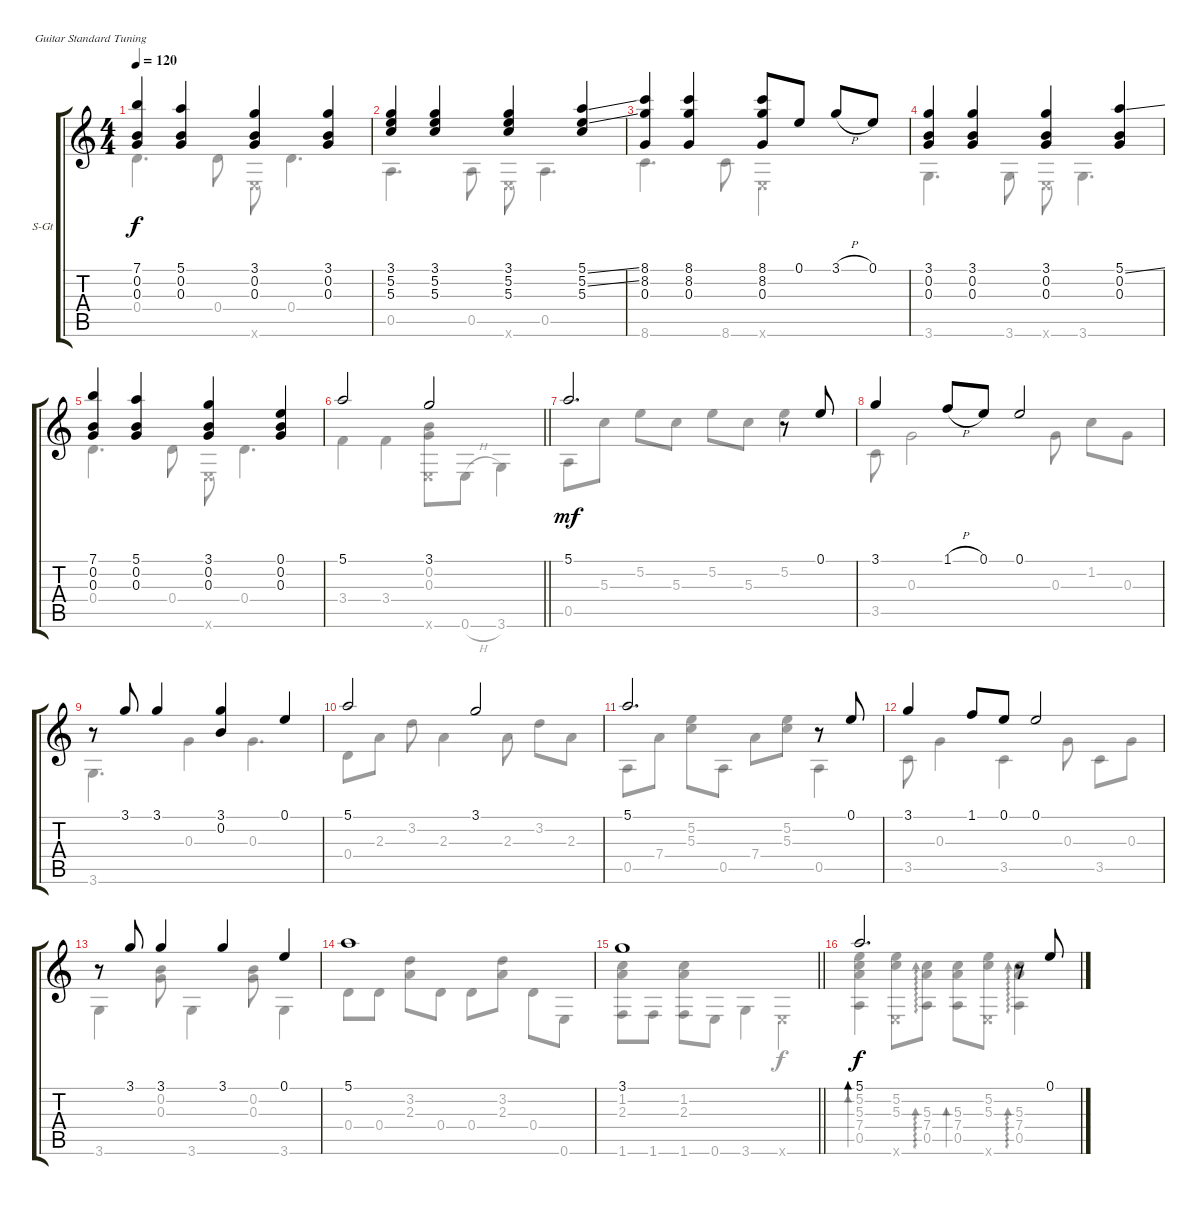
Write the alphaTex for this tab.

\defaultSystemsLayout 4
\bracketExtendMode groupsimilarinstruments
\firstSystemTrackNameOrientation horizontal
\otherSystemsTrackNameOrientation horizontal
\track ("Steel Guitar" "S-Gt") {instrument acousticguitarsteel}
\staff {score tabs}
\tuning (E4 B3 G3 D3 A2 E2)
\voice
\ts (4 4)
\scale
0.5
\tempo 120
\accidentals auto
\clef g2
\ottava regular
\simile none
\ks aminor
(7.1 0.2 0.3).4{dy f} (5.1 0.3 0.2).4 (3.1 0.2 0.3).4 (3.1 0.3 0.2).4 |
\scale
0.5 (3.1 5.2 5.3).4 (3.1 5.3 5.2).4 (3.1 5.2 5.3).4 (5.1{ss} 5.3 5.2{ss}).4 |
\scale
0.511429 (8.1 8.2 0.3).4 (8.1 0.3 8.2).4 (8.1 0.3 8.2).8 0.1.8 3.1{h}.8 0.1.8 |
\scale
0.488604 (3.1 0.2 0.3).4 (3.1 0.2 0.3).4 (3.1 0.2 0.3).4 (5.1{ss} 0.2 0.3).4 |
\scale
0.508571 (7.1 0.2 0.3).4 (5.1 0.3 0.2).4 (3.1 0.2 0.3).4 (0.1 0.3 0.2).4 |
\scale
0.491453
\barLineRight lightlight
5.1.2 3.1.2 |
\scale
0.5 5.1.2{d dy mf} r.8 0.1.8 |
\scale
0.5 3.1.4 1.1{h}.8 0.1.8 0.1.2 |
\scale
0.507143 r.8 3.1.8 3.1.4 (3.1 0.2).4 0.1.4 |
\scale
0.492877 5.1.2 3.1.2 |
\scale
0.505714 5.1.2{d} r.8 0.1.8 |
\scale
0.494302 3.1.4 1.1.8 0.1.8 0.1.2 |
\scale
0.505714 r.8 3.1.8 3.1.4 3.1.4 0.1.4 |
\scale
0.494302 5.1.1 |
\scale
0.488704
\barLineRight lightlight
3.1.1 |
\scale
0.511333 5.1.2{d bd 0 dy f} r.8{ad 0} 0.1.8
\voice
\clef g2
\ottava regular
\simile none
\ks aminor
0.4.4{d dy f} 0.4.8 0.6{x}.8 0.4.4{d} |
0.5.4{d} 0.5.8 0.6{x}.8 0.5.4{d} |
8.6.4{d} 8.6.8 0.6{x}.2 |
3.6.4{d} 3.6.8 0.6{x}.8 3.6.4{d} |
0.4.4{d} 0.4.8 0.6{x}.8 0.4.4{d} |
\barLineRight lightlight
3.4.4 3.4.4 (0.6{x} 0.2 0.3).8 0.6{h}.8 3.6.4 |
0.5.8{dy mf} 5.3.8 5.2.8 5.3.8 5.2.8 5.3.8 5.2.4 |
3.5.8 0.3.2 0.3.8 1.2.8 0.3.8 |
3.6.4{d} 0.3.4 0.3.4{d} |
0.4.8 2.3.8 3.2.8 2.3.4 2.3.8 3.2.8 2.3.8 |
0.5.8 7.4.8 (5.2 5.3).8 0.5.8 7.4.8 (5.2 5.3).8 0.5.4 |
3.5.8 0.3.4 3.5.4 0.3.8 3.5.8 0.3.8 |
3.6.4 (0.3 0.2).8 3.6.4 (0.3 0.2).8 3.6.4 |
0.4.8 0.4.8 (3.2 2.3).8 0.4.8 0.4.8 (3.2 2.3).8 0.4.8 0.6.8 |
\barLineRight lightlight
(1.6 2.3 1.2).8 1.6.8 (1.6 1.2 2.3).8 0.6.8 3.6.4 0.6{x}.4{dy f} |
(0.5 7.4 5.3 5.2).4{bd 30} (0.6{x} 5.3 5.2).8 (0.5 7.4 5.3).8{ad 30} (7.4 0.5 5.3).8{bd 30} (0.6{x} 5.3 5.2).8 (0.5 7.4 5.3).4{ad 30}
